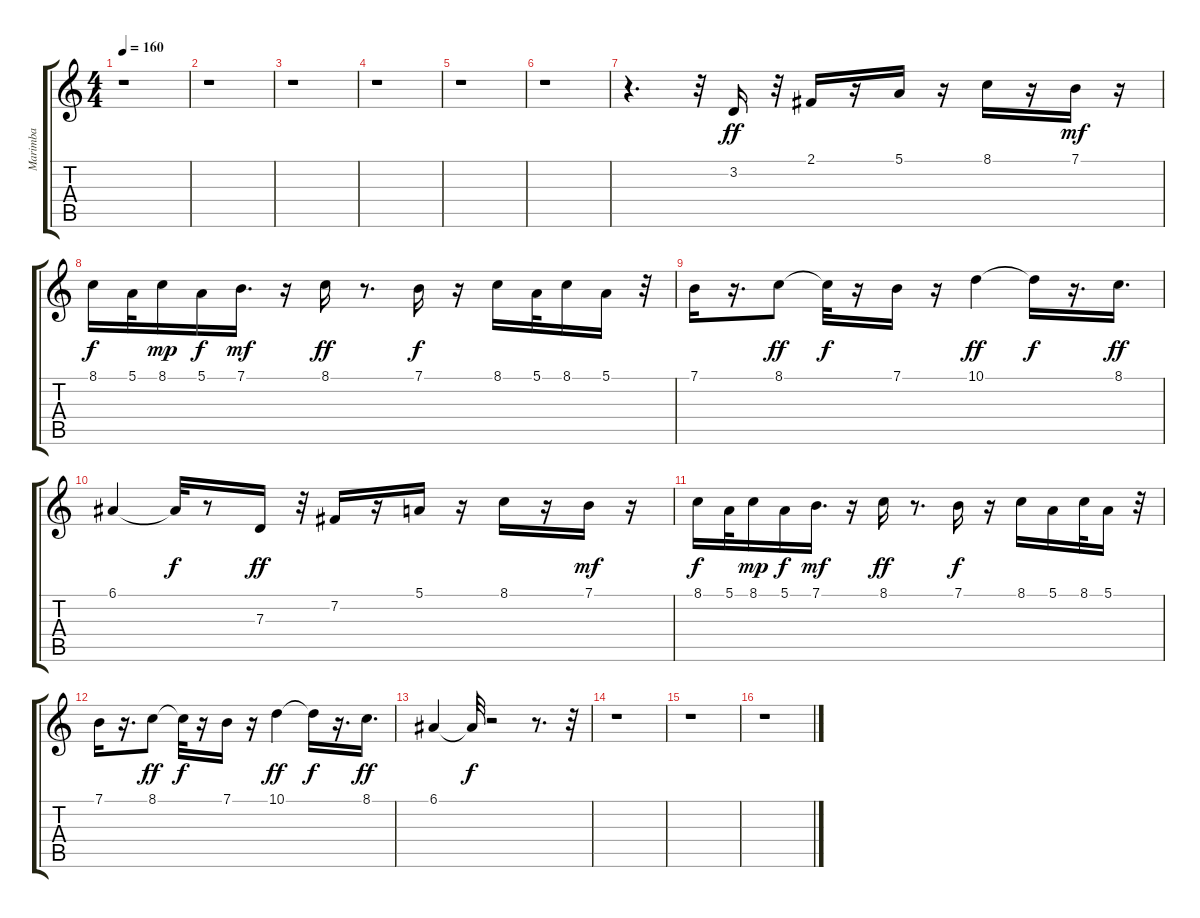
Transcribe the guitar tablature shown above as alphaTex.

\track ("Marimba" "Marimba") {instrument marimba}
\staff {score tabs}
\tuning (E4 B3 G3 D3 A2 E2) {hide}
\ts (4 4)
\tempo 160
\clef g2
\ks c
r.1{dy f} |
r.1 |
r.1 |
r.1 |
r.1 |
r.1 |
r.4{d} r.32 3.2.16{dy ff} r.32 2.1.16 r.16 5.1.16 r.16 8.1.16 r.16 7.1.16{dy mf} r.16 |
8.1.16{dy f} 5.1.32 8.1.16{dy mp} 5.1.16{dy f} 7.1.16{d dy mf} r.16 8.1.16{dy ff} r.8{d} 7.1.16{dy f} r.16 8.1.16 5.1.32 8.1.16 5.1.16 r.32 |
7.1.16 r.16{d} 8.1.8{dy ff} 8.1{t}.32{dy f} r.16 7.1.16 r.16 10.1.4{dy ff} 10.1{t}.16{dy f} r.16{d} 8.1.16{d dy ff} |
6.1.4 6.1{t}.32{dy f} r.8 7.3.16{dy ff} r.32 7.2.16 r.16 5.1.16 r.16 8.1.16 r.16 7.1.16{dy mf} r.16 |
8.1.16{dy f} 5.1.32 8.1.16{dy mp} 5.1.16{dy f} 7.1.16{d dy mf} r.16 8.1.16{dy ff} r.8{d} 7.1.16{dy f} r.16 8.1.16 5.1.16 8.1.32 5.1.16 r.32 |
7.1.16 r.16{d} 8.1.8{dy ff} 8.1{t}.32{dy f} r.16 7.1.16 r.16 10.1.4{dy ff} 10.1{t}.16{dy f} r.16{d} 8.1.16{d dy ff} |
6.1.4 6.1{t}.32{dy f} r.2 r.8{d} r.32 |
r.1 |
r.1 |
r.1
